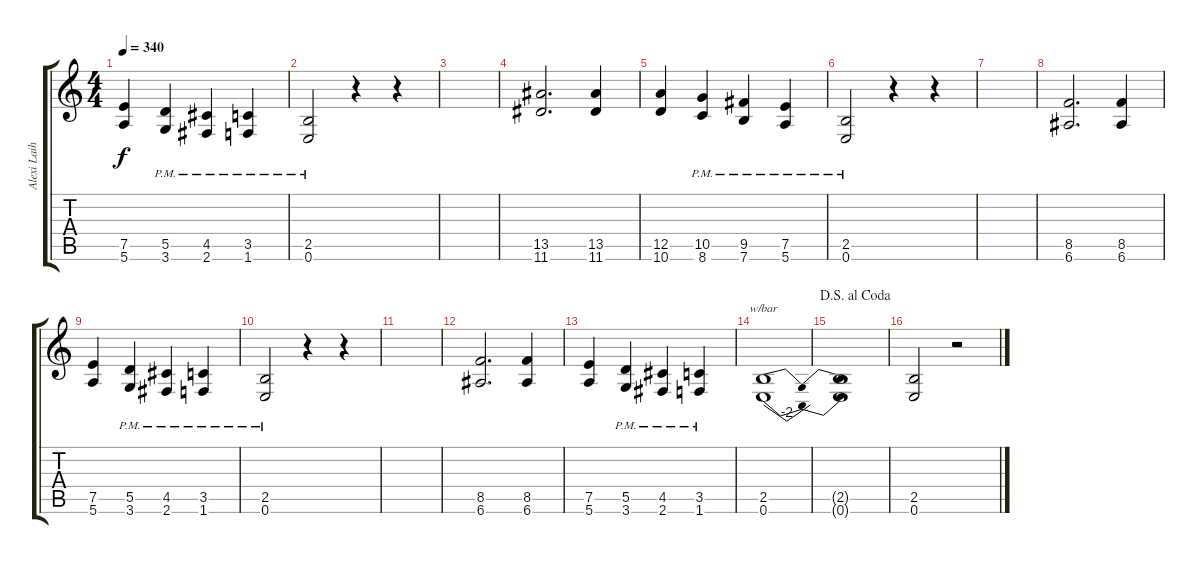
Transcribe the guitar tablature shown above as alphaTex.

\track ("Alexi Laiho Lead" "Alexi Laih") {instrument overdrivenguitar}
\staff {score tabs}
\tuning (E4 B3 G3 D3 A2 E2) {hide}
\ts (4 4)
\tempo 340
\clef g2
\ks c
(7.5 5.6).4{dy f} (5.5{pm} 3.6{pm}).4 (4.5{pm} 2.6{pm}).4 (3.5{pm} 1.6{pm}).4 |
(2.5{pm} 0.6{pm}).2 r.4 r.4 |
|
(13.5 11.6).2{d} (13.5 11.6).4 |
(12.5 10.6).4 (10.5{pm} 8.6{pm}).4 (9.5{pm} 7.6{pm}).4 (7.5{pm} 5.6{pm}).4 |
(2.5{pm} 0.6{pm}).2 r.4 r.4 |
|
(8.5 6.6).2{d} (8.5 6.6).4 |
(7.5 5.6).4 (5.5{pm} 3.6{pm}).4 (4.5{pm} 2.6{pm}).4 (3.5{pm} 1.6{pm}).4 |
(2.5{pm} 0.6{pm}).2 r.4 r.4 |
|
(8.5 6.6).2{d} (8.5 6.6).4 |
(7.5 5.6).4 (5.5{pm} 3.6{pm}).4 (4.5{pm} 2.6{pm}).4 (3.5{pm} 1.6{pm}).4 |
(2.5 0.6).1{tbe (dip default 0 0 45 -8 60 0)} |
\jump dalsegnoalcoda
(2.5{t} 0.6{t}).1 |
(2.5 0.6).2 r.2
